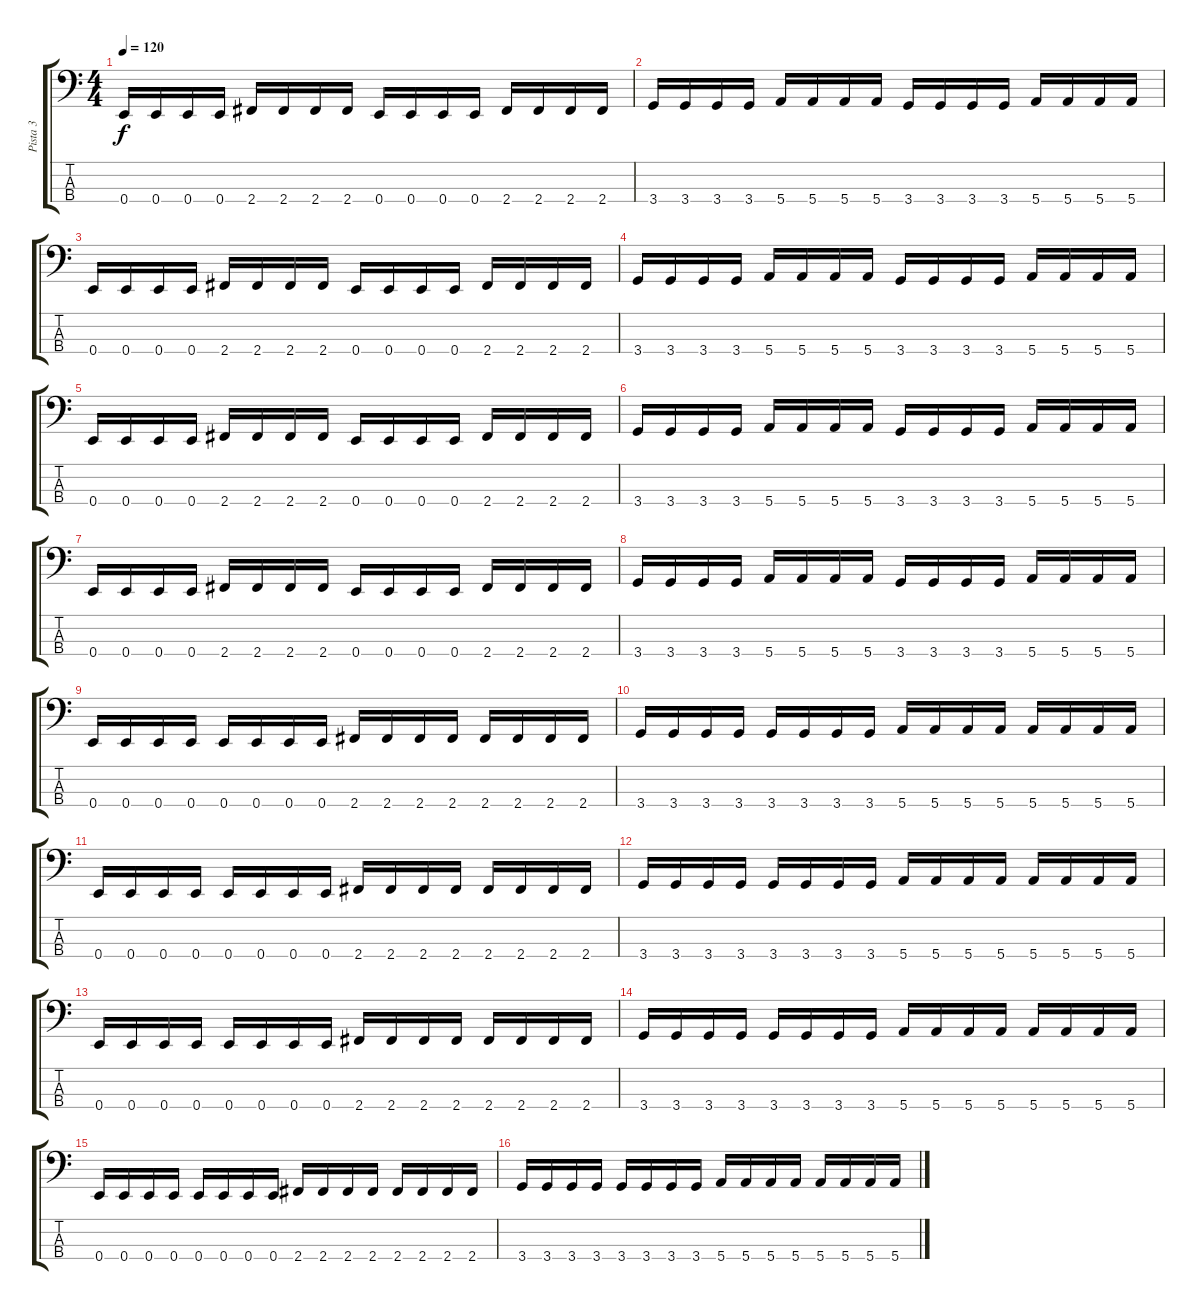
\track ("Pista 3" "Pista 3") {instrument electricbassfinger}
\staff {score tabs}
\tuning (G2 D2 A1 E1) {hide}
\ts (4 4)
\tempo 120
\clef f4
\ks c
0.4.16{dy f instrument electricbassfinger} 0.4.16 0.4.16 0.4.16 2.4.16 2.4.16 2.4.16 2.4.16 0.4.16 0.4.16 0.4.16 0.4.16 2.4.16 2.4.16 2.4.16 2.4.16 |
3.4.16 3.4.16 3.4.16 3.4.16 5.4.16 5.4.16 5.4.16 5.4.16 3.4.16 3.4.16 3.4.16 3.4.16 5.4.16 5.4.16 5.4.16 5.4.16 |
0.4.16 0.4.16 0.4.16 0.4.16 2.4.16 2.4.16 2.4.16 2.4.16 0.4.16 0.4.16 0.4.16 0.4.16 2.4.16 2.4.16 2.4.16 2.4.16 |
3.4.16 3.4.16 3.4.16 3.4.16 5.4.16 5.4.16 5.4.16 5.4.16 3.4.16 3.4.16 3.4.16 3.4.16 5.4.16 5.4.16 5.4.16 5.4.16 |
0.4.16 0.4.16 0.4.16 0.4.16 2.4.16 2.4.16 2.4.16 2.4.16 0.4.16 0.4.16 0.4.16 0.4.16 2.4.16 2.4.16 2.4.16 2.4.16 |
3.4.16 3.4.16 3.4.16 3.4.16 5.4.16 5.4.16 5.4.16 5.4.16 3.4.16 3.4.16 3.4.16 3.4.16 5.4.16 5.4.16 5.4.16 5.4.16 |
0.4.16 0.4.16 0.4.16 0.4.16 2.4.16 2.4.16 2.4.16 2.4.16 0.4.16 0.4.16 0.4.16 0.4.16 2.4.16 2.4.16 2.4.16 2.4.16 |
3.4.16 3.4.16 3.4.16 3.4.16 5.4.16 5.4.16 5.4.16 5.4.16 3.4.16 3.4.16 3.4.16 3.4.16 5.4.16 5.4.16 5.4.16 5.4.16 |
0.4.16 0.4.16 0.4.16 0.4.16 0.4.16 0.4.16 0.4.16 0.4.16 2.4.16 2.4.16 2.4.16 2.4.16 2.4.16 2.4.16 2.4.16 2.4.16 |
3.4.16 3.4.16 3.4.16 3.4.16 3.4.16 3.4.16 3.4.16 3.4.16 5.4.16 5.4.16 5.4.16 5.4.16 5.4.16 5.4.16 5.4.16 5.4.16 |
0.4.16 0.4.16 0.4.16 0.4.16 0.4.16 0.4.16 0.4.16 0.4.16 2.4.16 2.4.16 2.4.16 2.4.16 2.4.16 2.4.16 2.4.16 2.4.16 |
3.4.16 3.4.16 3.4.16 3.4.16 3.4.16 3.4.16 3.4.16 3.4.16 5.4.16 5.4.16 5.4.16 5.4.16 5.4.16 5.4.16 5.4.16 5.4.16 |
0.4.16 0.4.16 0.4.16 0.4.16 0.4.16 0.4.16 0.4.16 0.4.16 2.4.16 2.4.16 2.4.16 2.4.16 2.4.16 2.4.16 2.4.16 2.4.16 |
3.4.16 3.4.16 3.4.16 3.4.16 3.4.16 3.4.16 3.4.16 3.4.16 5.4.16 5.4.16 5.4.16 5.4.16 5.4.16 5.4.16 5.4.16 5.4.16 |
0.4.16 0.4.16 0.4.16 0.4.16 0.4.16 0.4.16 0.4.16 0.4.16 2.4.16 2.4.16 2.4.16 2.4.16 2.4.16 2.4.16 2.4.16 2.4.16 |
3.4.16 3.4.16 3.4.16 3.4.16 3.4.16 3.4.16 3.4.16 3.4.16 5.4.16 5.4.16 5.4.16 5.4.16 5.4.16 5.4.16 5.4.16 5.4.16
